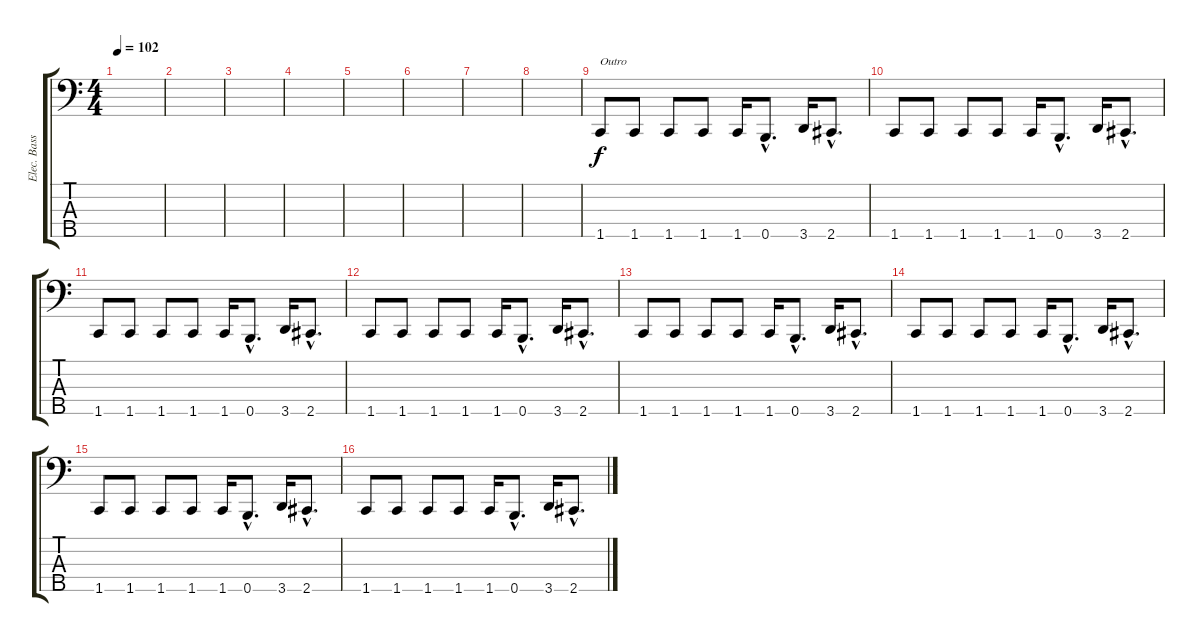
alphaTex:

\track ("Elec. Bass" "Elec. Bass") {instrument electricbasspick}
\staff {score tabs}
\tuning (G2 D2 A1 E1 B0) {hide}
\ts (4 4)
\tempo 102
\clef f4
\ks c
|
|
|
|
|
|
|
|
1.5.8{txt "Outro"} 1.5.8 1.5.8 1.5.8 1.5.16 0.5{hac}.8{d} 3.5.16 2.5{hac}.8{d} |
1.5.8 1.5.8 1.5.8 1.5.8 1.5.16 0.5{hac}.8{d} 3.5.16 2.5{hac}.8{d} |
1.5.8 1.5.8 1.5.8 1.5.8 1.5.16 0.5{hac}.8{d} 3.5.16 2.5{hac}.8{d} |
1.5.8 1.5.8 1.5.8 1.5.8 1.5.16 0.5{hac}.8{d} 3.5.16 2.5{hac}.8{d} |
1.5.8 1.5.8 1.5.8 1.5.8 1.5.16 0.5{hac}.8{d} 3.5.16 2.5{hac}.8{d} |
1.5.8 1.5.8 1.5.8 1.5.8 1.5.16 0.5{hac}.8{d} 3.5.16 2.5{hac}.8{d} |
1.5.8 1.5.8 1.5.8 1.5.8 1.5.16 0.5{hac}.8{d} 3.5.16 2.5{hac}.8{d} |
1.5.8 1.5.8 1.5.8 1.5.8 1.5.16 0.5{hac}.8{d} 3.5.16 2.5{hac}.8{d}
